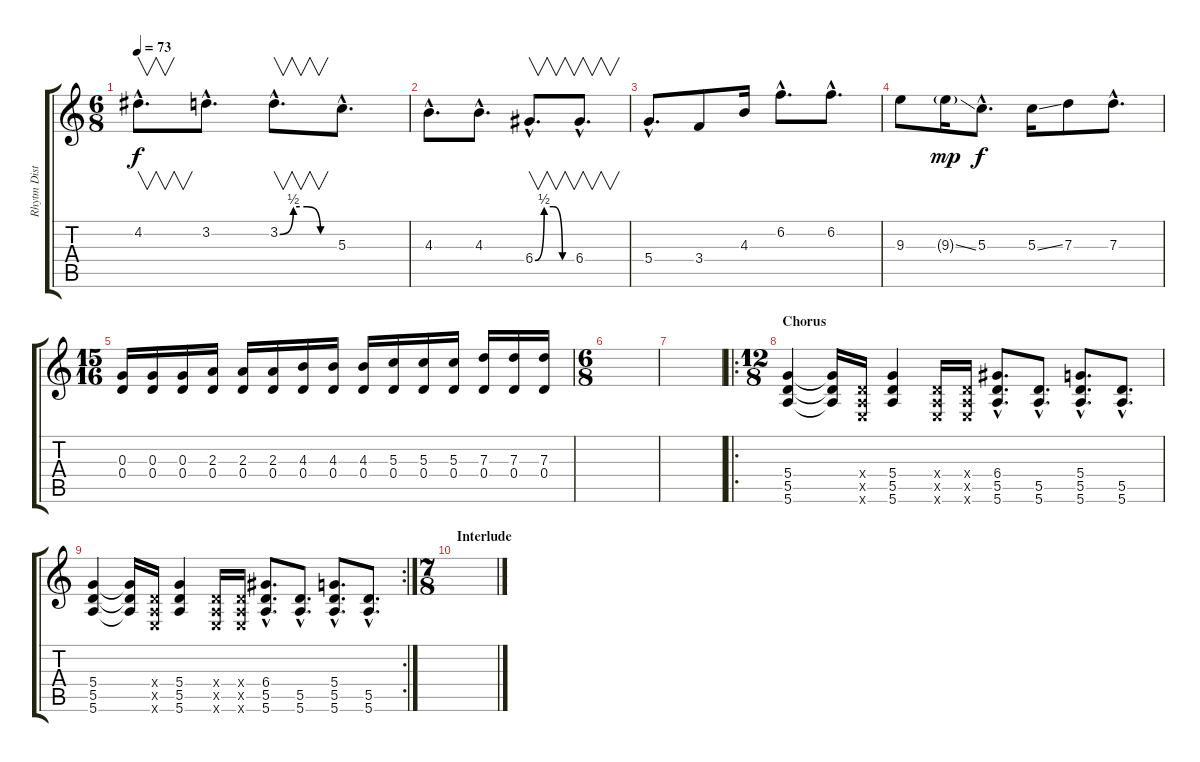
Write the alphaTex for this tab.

\track ("Rhytm Distortion" "Rhytm Dist") {instrument distortionguitar}
\staff {score tabs}
\tuning (E4 B3 G3 D3 A2 E2) {hide}
\ts (6 8)
\tempo 73
\clef g2
\ks c
4.2{hac}.8{v d dy f} 3.2{hac}.8{d} 3.2{be (custom 0 0 15 2 30 2 45 0 60 0) hac}.8{v d} 5.3{hac}.8{d} |
4.3{hac}.8{d} 4.3{hac}.8{d} 6.4{be (custom 0 0 15 2 30 2 45 0 60 0) hac}.8{v d} 6.4{hac}.8{v d} |
5.4{hac}.8{d} 3.4.8 4.3.16 6.2{hac}.8{d} 6.2{hac}.8{d} |
9.3.8 9.3{ss g}.16{dy mp} 5.3{hac}.8{d dy f} 5.3{ss}.16 7.3.8 7.3{hac}.8{d} |
\ts (15 16)
(0.3 0.4).16 (0.3 0.4).16 (0.3 0.4).16 (2.3 0.4).16 (2.3 0.4).16 (2.3 0.4).16 (4.3 0.4).16 (4.3 0.4).16 (4.3 0.4).16 (5.3 0.4).16 (5.3 0.4).16 (5.3 0.4).16 (7.3 0.4).16 (7.3 0.4).16 (7.3 0.4).16 |
\ts (6 8)
|
|
\ro
\ts (12 8)
\section ("" "Chorus")
(5.4 5.5 5.6).4 (5.4{t} 5.5{t} 5.6{t}).16 (0.4{x} 0.5{x} 0.6{x}).16 (5.4 5.5 5.6).4 (0.4{x} 0.5{x} 0.6{x}).16 (0.4{x} 0.5{x} 0.6{x}).16 (6.4{hac} 5.5{hac} 5.6{hac}).8{d} (5.5{hac} 5.6{hac}).8{d} (5.4{hac} 5.5{hac} 5.6{hac}).8{d} (5.5{hac} 5.6{hac}).8{d} |
\rc 2
(5.4 5.5 5.6).4 (5.4{t} 5.5{t} 5.6{t}).16 (0.4{x} 0.5{x} 0.6{x}).16 (5.4 5.5 5.6).4 (0.4{x} 0.5{x} 0.6{x}).16 (0.4{x} 0.5{x} 0.6{x}).16 (6.4{hac} 5.5{hac} 5.6{hac}).8{d} (5.5{hac} 5.6{hac}).8{d} (5.4{hac} 5.5{hac} 5.6{hac}).8{d} (5.5{hac} 5.6{hac}).8{d} |
\ts (7 8)
\section ("" "Interlude")
